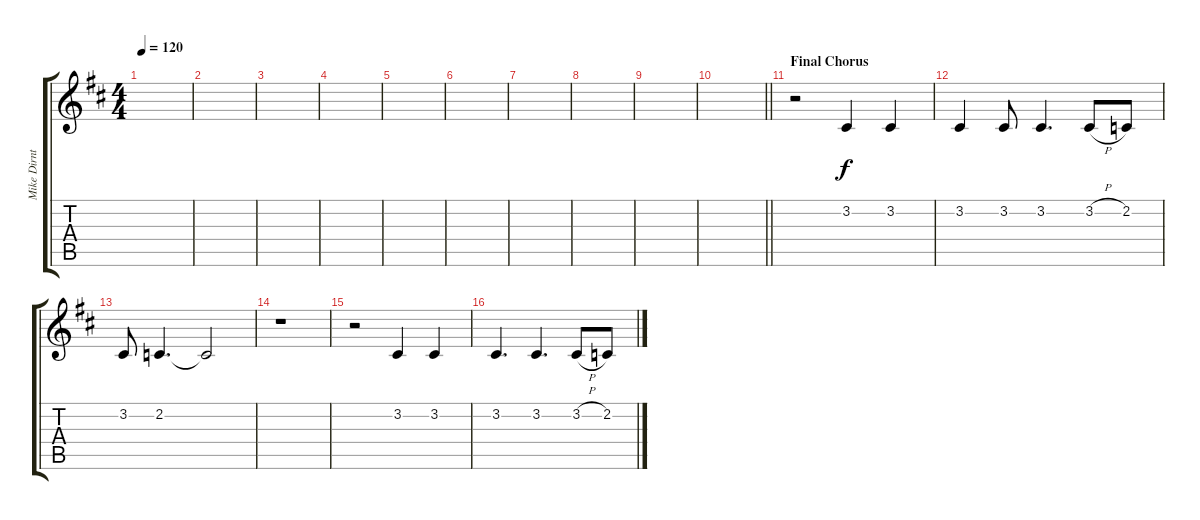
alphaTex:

\track ("Mike Dirnt Vocals" "Mike Dirnt") {instrument altosax}
\staff {score tabs}
\tuning (Eb4 Bb3 Gb3 Db3 Ab2 Eb2) {hide}
\ts (4 4)
\tempo 120
\clef g2
\ks d
|
|
|
|
|
|
|
|
|
\barLineRight lightlight
|
\section ("" "Final Chorus")
r.2 3.2.4 3.2.4 |
3.2.4 3.2.8 3.2.4{d} 3.2{h}.8 2.2.8 |
3.2.8 2.2.4{d} 2.2{t}.2 |
r.1 |
r.2 3.2.4 3.2.4 |
3.2.4{d} 3.2.4{d} 3.2{h}.8 2.2.8
